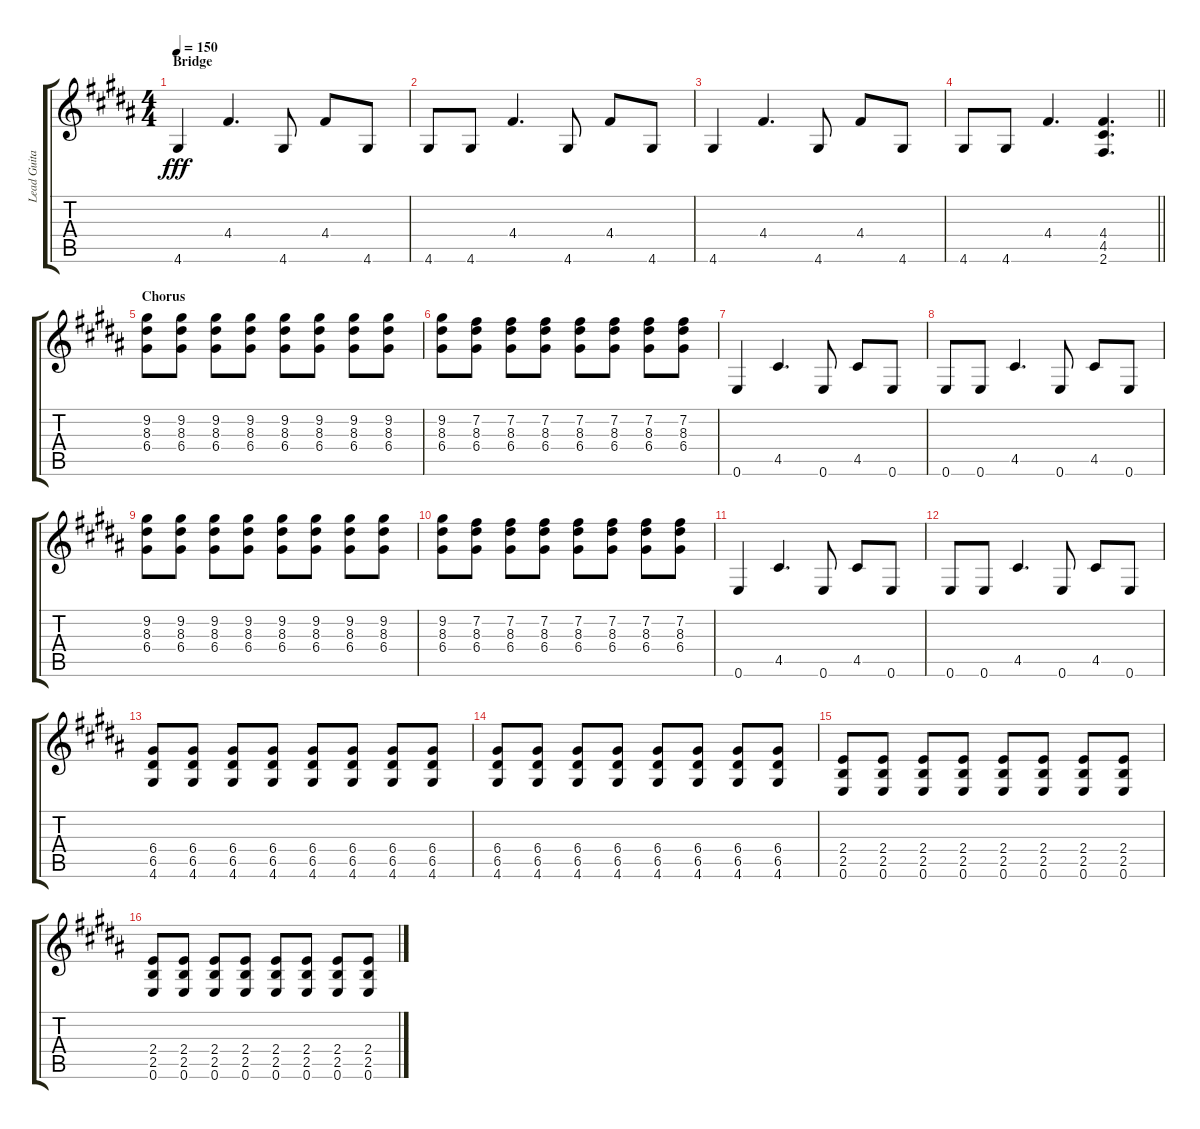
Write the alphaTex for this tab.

\track ("Lead Guitar" "Lead Guita") {instrument overdrivenguitar}
\staff {score tabs}
\tuning (E4 B3 G3 D3 A2 E2) {hide}
\ts (4 4)
\section ("" "Bridge")
\tempo 150
\clef g2
\ks b
4.6.4{dy fff} 4.4.4{d} 4.6.8 4.4.8 4.6.8 |
4.6.8 4.6.8 4.4.4{d} 4.6.8 4.4.8 4.6.8 |
4.6.4 4.4.4{d} 4.6.8 4.4.8 4.6.8 |
\barLineRight lightlight
4.6.8 4.6.8 4.4.4{d} (4.4 4.5 2.6).4{d} |
\section ("" "Chorus")
(9.2 8.3 6.4).8 (9.2 8.3 6.4).8 (9.2 8.3 6.4).8 (9.2 8.3 6.4).8 (9.2 8.3 6.4).8 (9.2 8.3 6.4).8 (9.2 8.3 6.4).8 (9.2 8.3 6.4).8 |
(9.2 8.3 6.4).8 (7.2 8.3 6.4).8 (7.2 8.3 6.4).8 (7.2 8.3 6.4).8 (7.2 8.3 6.4).8 (7.2 8.3 6.4).8 (7.2 8.3 6.4).8 (7.2 8.3 6.4).8 |
0.6.4 4.5.4{d} 0.6.8 4.5.8 0.6.8 |
0.6.8 0.6.8 4.5.4{d} 0.6.8 4.5.8 0.6.8 |
(9.2 8.3 6.4).8 (9.2 8.3 6.4).8 (9.2 8.3 6.4).8 (9.2 8.3 6.4).8 (9.2 8.3 6.4).8 (9.2 8.3 6.4).8 (9.2 8.3 6.4).8 (9.2 8.3 6.4).8 |
(9.2 8.3 6.4).8 (7.2 8.3 6.4).8 (7.2 8.3 6.4).8 (7.2 8.3 6.4).8 (7.2 8.3 6.4).8 (7.2 8.3 6.4).8 (7.2 8.3 6.4).8 (7.2 8.3 6.4).8 |
0.6.4 4.5.4{d} 0.6.8 4.5.8 0.6.8 |
0.6.8 0.6.8 4.5.4{d} 0.6.8 4.5.8 0.6.8 |
(6.4 6.5 4.6).8 (6.4 6.5 4.6).8 (6.4 6.5 4.6).8 (6.4 6.5 4.6).8 (6.4 6.5 4.6).8 (6.4 6.5 4.6).8 (6.4 6.5 4.6).8 (6.4 6.5 4.6).8 |
(6.4 6.5 4.6).8 (6.4 6.5 4.6).8 (6.4 6.5 4.6).8 (6.4 6.5 4.6).8 (6.4 6.5 4.6).8 (6.4 6.5 4.6).8 (6.4 6.5 4.6).8 (6.4 6.5 4.6).8 |
(2.4 2.5 0.6).8 (2.4 2.5 0.6).8 (2.4 2.5 0.6).8 (2.4 2.5 0.6).8 (2.4 2.5 0.6).8 (2.4 2.5 0.6).8 (2.4 2.5 0.6).8 (2.4 2.5 0.6).8 |
(2.4 2.5 0.6).8 (2.4 2.5 0.6).8 (2.4 2.5 0.6).8 (2.4 2.5 0.6).8 (2.4 2.5 0.6).8 (2.4 2.5 0.6).8 (2.4 2.5 0.6).8 (2.4 2.5 0.6).8
